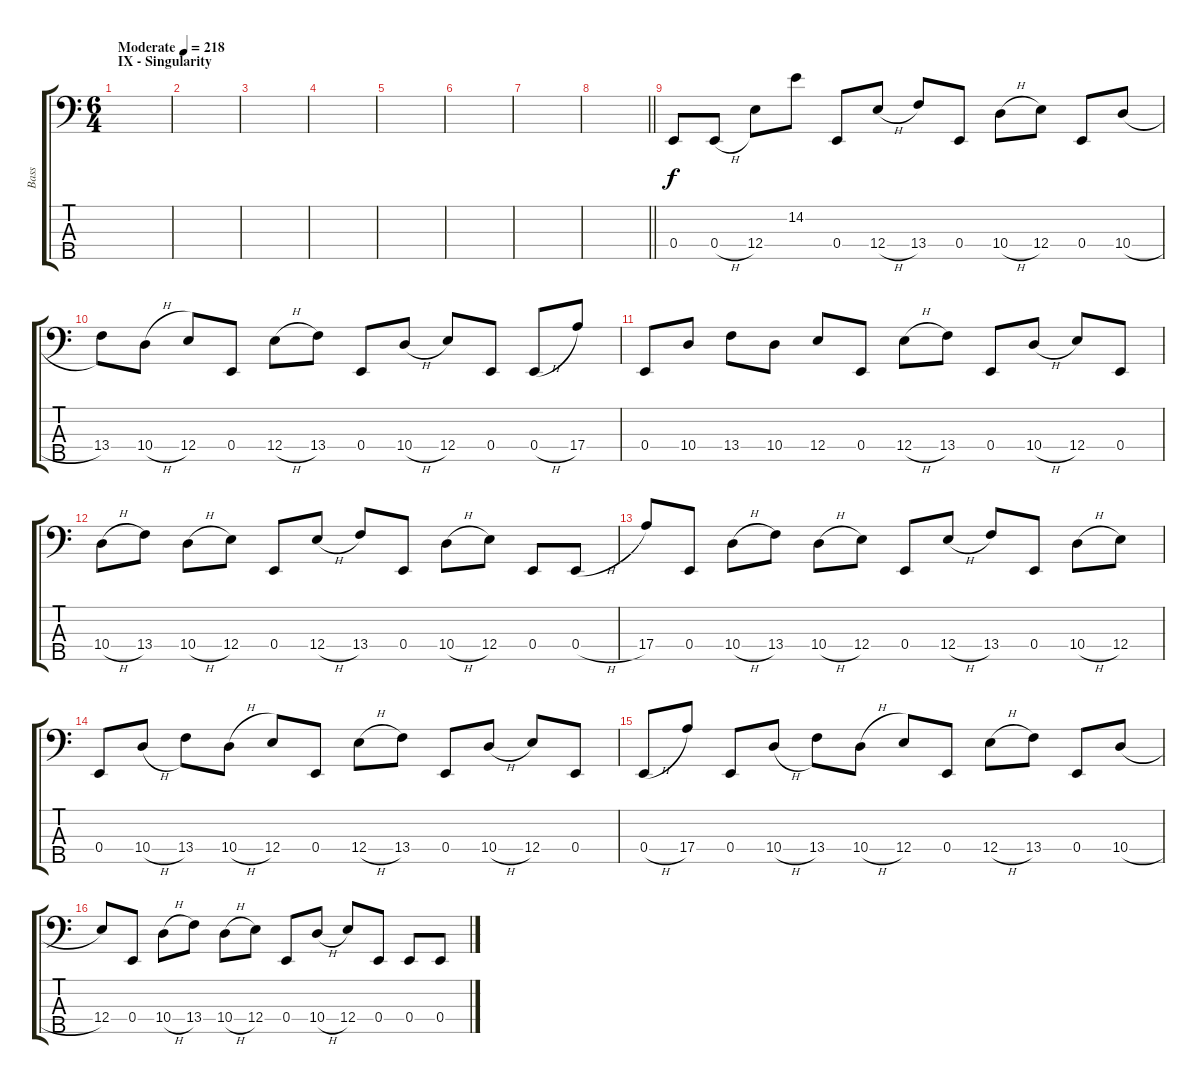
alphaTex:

\track ("Bass" "Bass") {instrument electricbassfinger}
\staff {score tabs}
\tuning (G2 D2 A1 E1 A0) {hide}
\ts (6 4)
\section ("" "IX - Singularity")
\tempo (218 "Moderate")
\clef f4
\ks c
|
|
|
|
|
|
|
\barLineRight lightlight
|
\section ("" "")
0.4.8 0.4{h}.8 12.4.8 14.2.8 0.4.8 12.4{h}.8 13.4.8 0.4.8 10.4{h}.8 12.4.8 0.4.8 10.4{h}.8 |
13.4.8 10.4{h}.8 12.4.8 0.4.8 12.4{h}.8 13.4.8 0.4.8 10.4{h}.8 12.4.8 0.4.8 0.4{h}.8 17.4.8 |
0.4.8 10.4.8 13.4.8 10.4.8 12.4.8 0.4.8 12.4{h}.8 13.4.8 0.4.8 10.4{h}.8 12.4.8 0.4.8 |
10.4{h}.8 13.4.8 10.4{h}.8 12.4.8 0.4.8 12.4{h}.8 13.4.8 0.4.8 10.4{h}.8 12.4.8 0.4.8 0.4{h}.8 |
17.4.8 0.4.8 10.4{h}.8 13.4.8 10.4{h}.8 12.4.8 0.4.8 12.4{h}.8 13.4.8 0.4.8 10.4{h}.8 12.4.8 |
0.4.8 10.4{h}.8 13.4.8 10.4{h}.8 12.4.8 0.4.8 12.4{h}.8 13.4.8 0.4.8 10.4{h}.8 12.4.8 0.4.8 |
0.4{h}.8 17.4.8 0.4.8 10.4{h}.8 13.4.8 10.4{h}.8 12.4.8 0.4.8 12.4{h}.8 13.4.8 0.4.8 10.4{h}.8 |
12.4.8 0.4.8 10.4{h}.8 13.4.8 10.4{h}.8 12.4.8 0.4.8 10.4{h}.8 12.4.8 0.4.8 0.4.8 0.4.8
